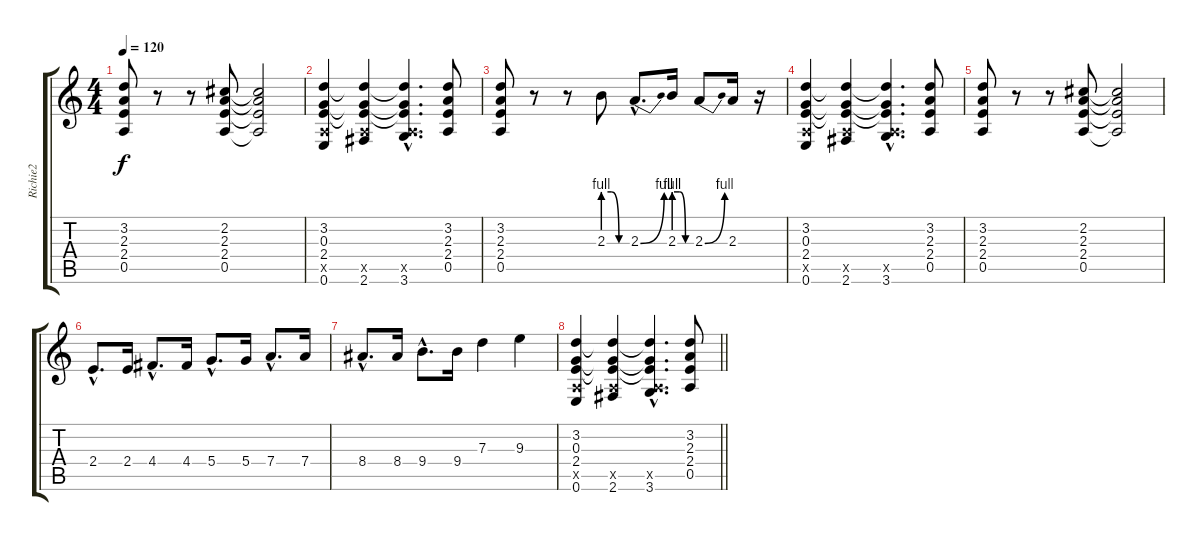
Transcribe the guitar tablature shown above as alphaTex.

\track ("Richie2" "Richie2") {instrument overdrivenguitar}
\staff {score tabs}
\tuning (E4 B3 G3 D3 A2 E2) {hide}
\ts (4 4)
\tempo 120
\clef g2
\ks c
(3.2 2.3 2.4 0.5).8{dy f} r.8 r.8 (2.2 2.3 2.4 0.5).8 (2.2{t} 2.3{t} 2.4{t} 0.5{t}).2 |
(3.2 0.3 2.4 0.5{x} 0.6).4 (3.2{t} 0.3{t} 2.4{t} 0.5{x} 2.6).4 (3.2{hac t} 0.3{hac t} 2.4{hac t} 0.5{hac x} 3.6{hac}).4{d} (3.2 2.3 2.4 0.5).8 |
(3.2 2.3 2.4 0.5).8 r.8 r.8 2.3{be (custom 0 4 20 4 40 0 60 0)}.8 2.3{be (bend 0 0 60 4) hac}.8{d} 2.3{be (custom 0 4 20 4 40 0 60 0)}.16 2.3{be (bend 0 0 60 4)}.8 2.3.16 r.16 |
(3.2 0.3 2.4 0.5{x} 0.6).4 (3.2{t} 0.3{t} 2.4{t} 0.5{x} 2.6).4 (3.2{hac t} 0.3{hac t} 2.4{hac t} 0.5{hac x} 3.6{hac}).4{d} (3.2 2.3 2.4 0.5).8 |
(3.2 2.3 2.4 0.5).8 r.8 r.8 (2.2 2.3 2.4 0.5).8 (2.2{t} 2.3{t} 2.4{t} 0.5{t}).2 |
2.4{hac}.8{d} 2.4.16 4.4{hac}.8{d} 4.4.16 5.4{hac}.8{d} 5.4.16 7.4{hac}.8{d} 7.4.16 |
8.4{hac}.8{d} 8.4.16 9.4{hac}.8{d} 9.4.16 7.3.4 9.3.4 |
\barLineRight lightlight
(3.2 0.3 2.4 0.5{x} 0.6).4 (3.2{t} 0.3{t} 2.4{t} 0.5{x} 2.6).4 (3.2{hac t} 0.3{hac t} 2.4{hac t} 0.5{hac x} 3.6{hac}).4{d} (3.2 2.3 2.4 0.5).8
